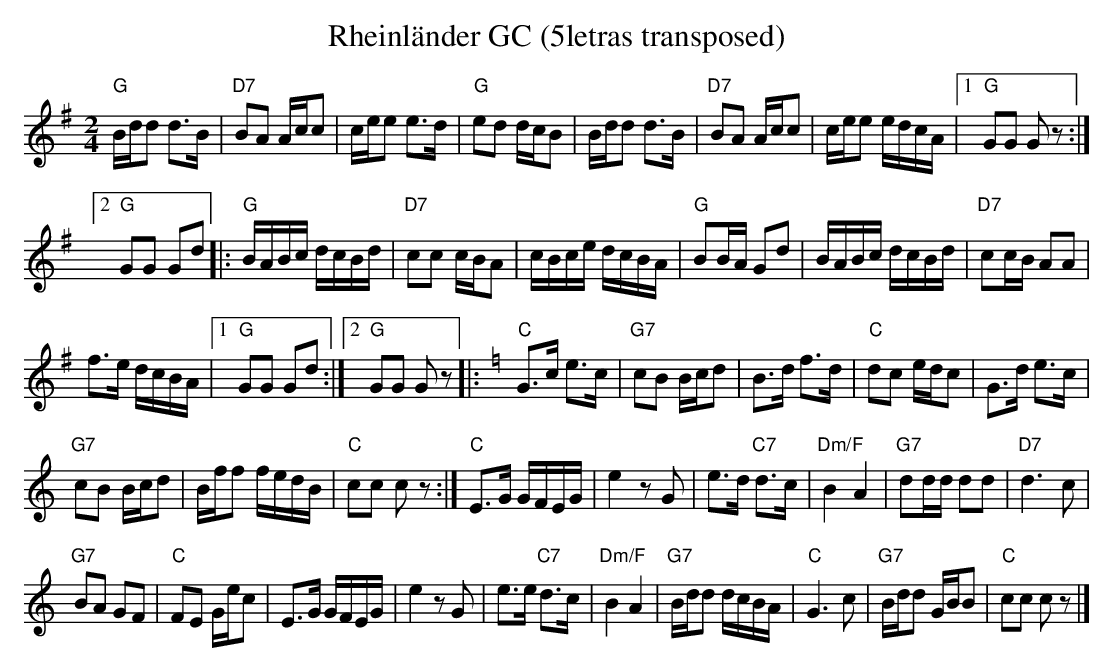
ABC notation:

X:1
T:Rheinl\"ander GC (5letras transposed)
M:2/4
L:1/16
K:G transpose=3 %%MIDI gchordon
"G"Bdd2 d3B | "D7"B2A2 Acc2 | cee2 e3d | "G"e2d2 dcB2 | Bdd2 d3B | "D7"B2A2 Acc2 | \
cee2 edcA |1 "G"G2G2 G2z2 :|2
"G"G2G2 G2d2 |: "G"BABc dcBd | "D7"c2c2 cBA2 | cBce dcBA | \
"G"B2BA G2d2 | BABc dcBd | "D7"c2cB A2A2 |
f3e dcBA |1 "G"G2G2 G2d2 :|2 "G"G2G2 G2z2 \
|: [K:C] [L:1/8] "C"G>c e>c | "G7"cB B/2c/2d | B>d f>d | "C"dc e/2d/2c | G>d e>c |
"G7"cB B/2c/2d | \
B/2f/2f f/2e/2d/2B/2 | "C"cc cz :| "C"E>G G/2F/2E/2G/2 | e2zG | e>d "C7"d>c | "Dm/F"B2A2 | \
"G7"dd/2d/2 dd | "D7"d3c |
"G7"BA GF | "C"FE G/2e/2c | E>G G/2F/2E/2G/2 | e2zG | \
e>e "C7"d>c | "Dm/F"B2A2 | "G7"B/2d/2d d/2c/2B/2A/2 | "C"G3c | "G7"B/2d/2d G/2B/2B | "C"cc cz |]
